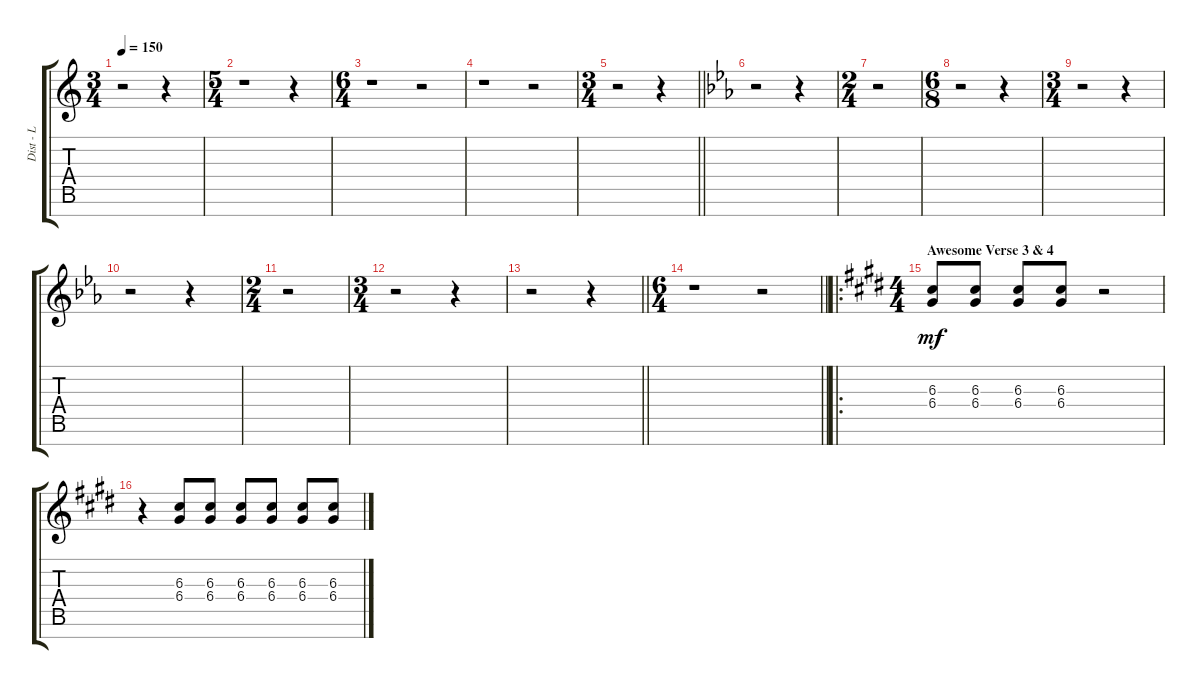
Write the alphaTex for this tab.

\track ("Dist - L" "Dist - L") {instrument distortionguitar}
\staff {score tabs}
\tuning (E4 B3 G3 D3 A2 E2 B1) {hide}
\ts (3 4)
\tempo 150
\clef g2
\ks c
r.2{dy f} r.4 |
\ts (5 4)
r.1 r.4 |
\ts (6 4)
r.1 r.2 |
r.1 r.2 |
\ts (3 4)
\barLineRight lightlight
r.2 r.4 |
\ks eb
r.2 r.4 |
\ts (2 4)
r.2 |
\ts (6 8)
r.2 r.4 |
\ts (3 4)
r.2 r.4 |
r.2 r.4 |
\ts (2 4)
r.2 |
\ts (3 4)
r.2 r.4 |
\barLineRight lightlight
r.2 r.4 |
\ts (6 4)
\barLineRight lightlight
r.1 r.2 |
\ro
\ts (4 4)
\section ("" "Awesome Verse 3 & 4")
\ks e
(6.3 6.4).8{dy mf} (6.3 6.4).8 (6.3 6.4).8 (6.3 6.4).8 r.2 |
r.4 (6.3 6.4).8 (6.3 6.4).8 (6.3 6.4).8 (6.3 6.4).8 (6.3 6.4).8 (6.3 6.4).8
